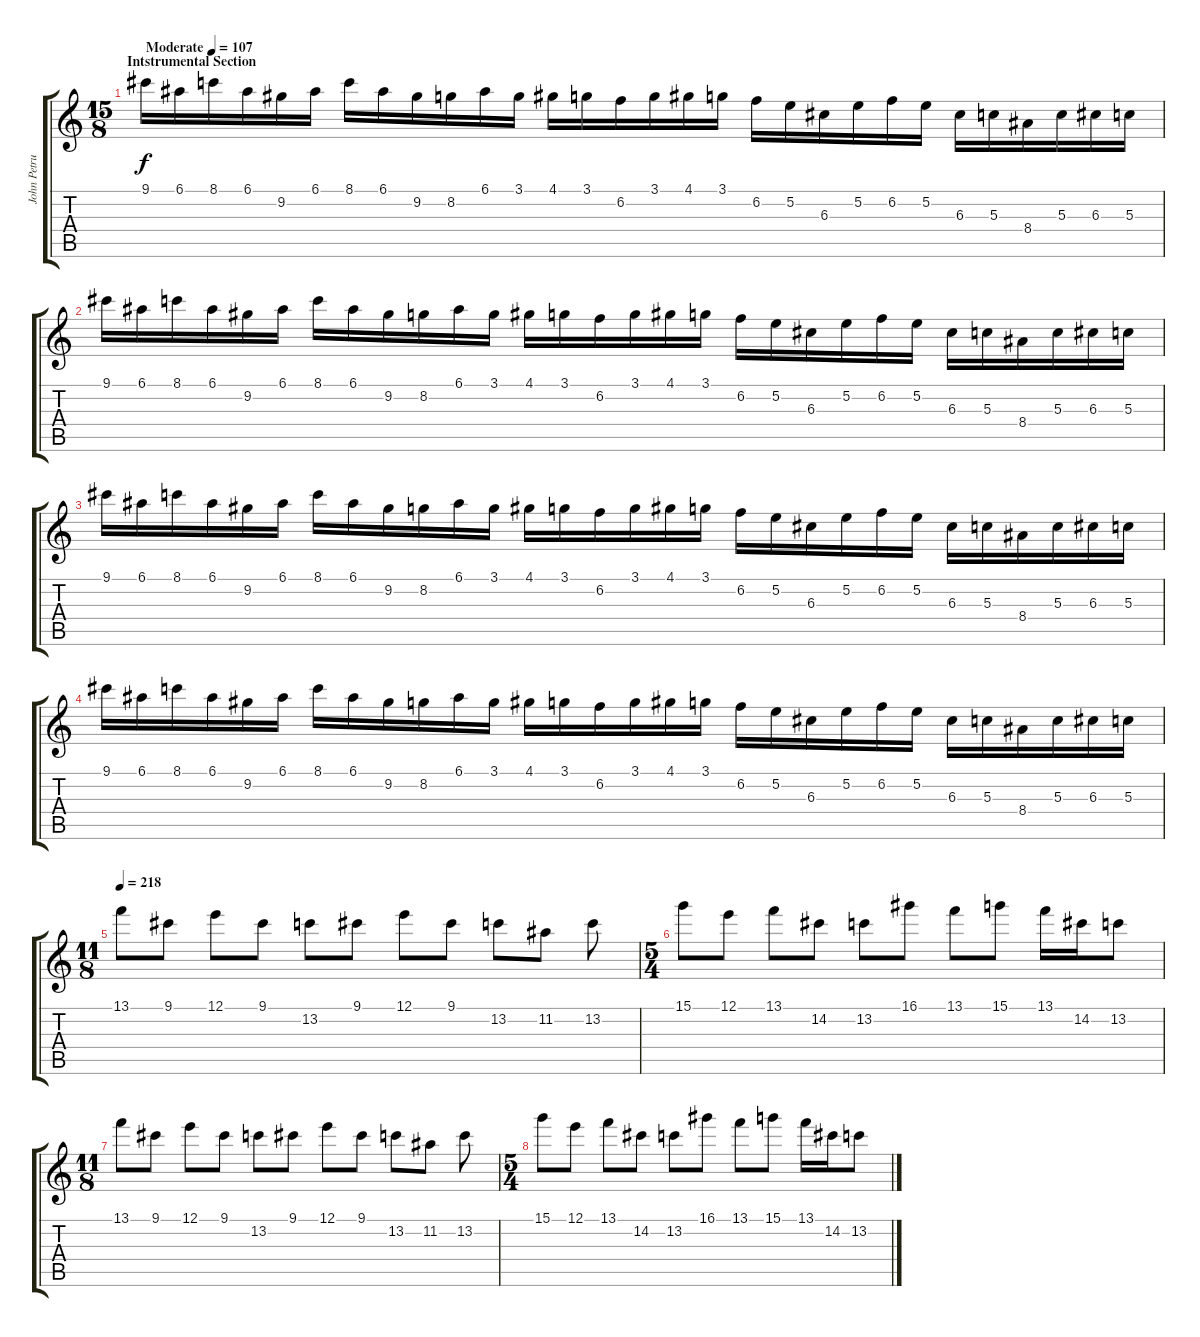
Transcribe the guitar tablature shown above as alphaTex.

\track ("John Petrucci" "John Petru") {instrument overdrivenguitar}
\staff {score tabs}
\tuning (E4 B3 G3 D3 A2 E2) {hide}
\ts (15 8)
\section ("" "Intstrumental Section")
\tempo (107 "Moderate")
\clef g2
\ks c
9.1.16{dy f balance 4 instrument overdrivenguitar} 6.1.16 8.1.16 6.1.16 9.2.16 6.1.16 8.1.16 6.1.16 9.2.16 8.2.16 6.1.16 3.1.16 4.1.16 3.1.16 6.2.16 3.1.16 4.1.16 3.1.16 6.2.16 5.2.16 6.3.16 5.2.16 6.2.16 5.2.16 6.3.16 5.3.16 8.4.16 5.3.16 6.3.16 5.3.16 |
9.1.16{balance 4} 6.1.16 8.1.16 6.1.16 9.2.16 6.1.16 8.1.16 6.1.16 9.2.16 8.2.16 6.1.16 3.1.16 4.1.16 3.1.16 6.2.16 3.1.16 4.1.16 3.1.16 6.2.16 5.2.16 6.3.16 5.2.16 6.2.16 5.2.16 6.3.16 5.3.16 8.4.16 5.3.16 6.3.16 5.3.16 |
9.1.16{balance 4} 6.1.16 8.1.16 6.1.16 9.2.16 6.1.16 8.1.16 6.1.16 9.2.16 8.2.16 6.1.16 3.1.16 4.1.16 3.1.16 6.2.16 3.1.16 4.1.16 3.1.16 6.2.16 5.2.16 6.3.16 5.2.16 6.2.16 5.2.16 6.3.16 5.3.16 8.4.16 5.3.16 6.3.16 5.3.16 |
9.1.16{balance 4} 6.1.16 8.1.16 6.1.16 9.2.16 6.1.16 8.1.16 6.1.16 9.2.16 8.2.16 6.1.16 3.1.16 4.1.16 3.1.16 6.2.16 3.1.16 4.1.16 3.1.16 6.2.16 5.2.16 6.3.16 5.2.16 6.2.16 5.2.16 6.3.16 5.3.16 8.4.16 5.3.16 6.3.16 5.3.16 |
\ts (11 8)
\tempo 218
13.1.8 9.1.8 12.1.8 9.1.8 13.2.8 9.1.8 12.1.8 9.1.8 13.2.8 11.2.8 13.2.8 |
\ts (5 4)
15.1.8 12.1.8 13.1.8 14.2.8 13.2.8 16.1.8 13.1.8 15.1.8 13.1.16 14.2.16 13.2.8 |
\ts (11 8)
13.1.8 9.1.8 12.1.8 9.1.8 13.2.8 9.1.8 12.1.8 9.1.8 13.2.8 11.2.8 13.2.8 |
\ts (5 4)
15.1.8 12.1.8 13.1.8 14.2.8 13.2.8 16.1.8 13.1.8 15.1.8 13.1.16 14.2.16 13.2.8
